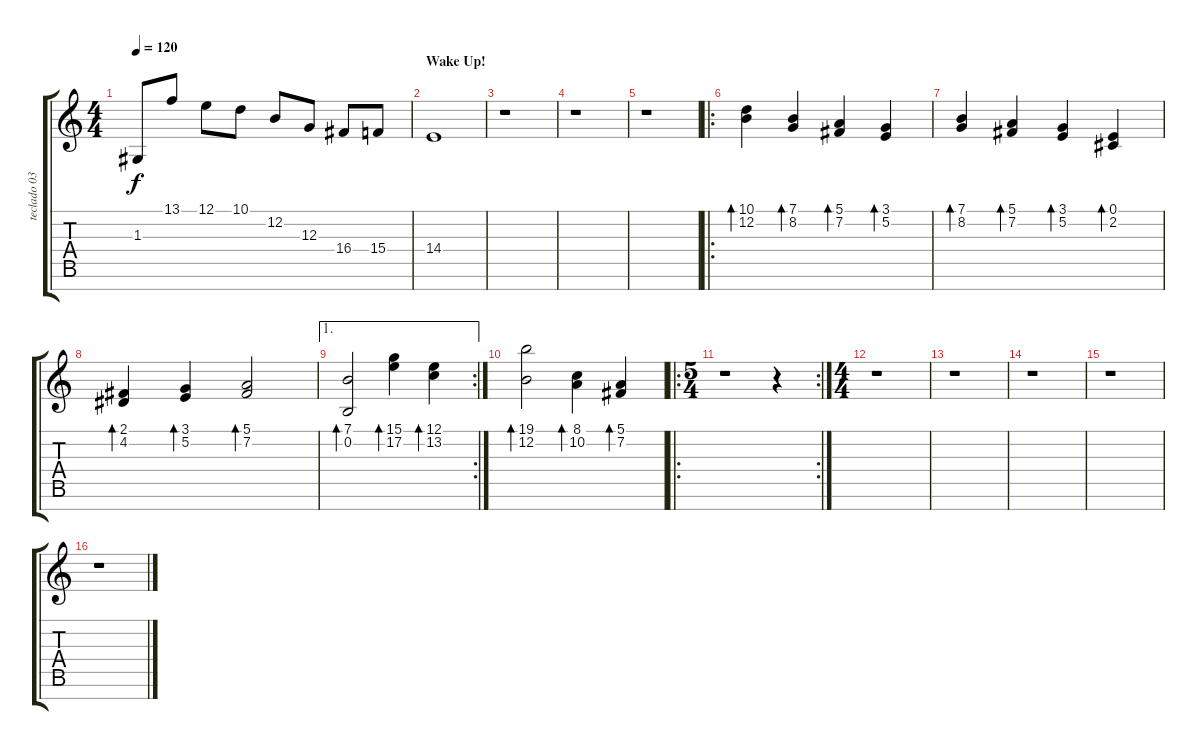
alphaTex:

\track ("teclado 03" "teclado 03") {instrument acousticgrandpiano}
\staff {score tabs}
\tuning (E4 B3 G3 D3 A2 E2 B1) {hide}
\ts (4 4)
\tempo 120
\clef g2
\ks c
1.3{t}.8{dy f} 13.1.8{instrument musicbox} 12.1.8 10.1.8 12.2.8 12.3.8 16.4.8 15.4.8 |
\section ("" "Wake Up!")
14.4.1 |
r.1 |
r.1 |
r.1 |
\ro
(10.1 12.2).4{bd 120 volume 11 instrument musicbox} (7.1 8.2).4{bd 120} (5.1 7.2).4{bd 120} (3.1 5.2).4{bd 120} |
(7.1 8.2).4{bd 120} (5.1 7.2).4{bd 120} (3.1 5.2).4{bd 120} (0.1 2.2).4{bd 120} |
(2.1 4.2).4{bd 120} (3.1 5.2).4{bd 120} (5.1 7.2).2{bd 120} |
\ae 1
\rc 2
(7.1 0.2).2{bd 120} (15.1 17.2).4{bd 120} (12.1 13.2).4{bd 120} |
(19.1 12.2).2{bd 120} (8.1 10.2).4{bd 120} (5.1 7.2).4{bd 120} |
\ro
\rc 2
\ts (5 4)
r.1 r.4 |
\ts (4 4)
r.1 |
r.1 |
r.1 |
r.1 |
r.1
